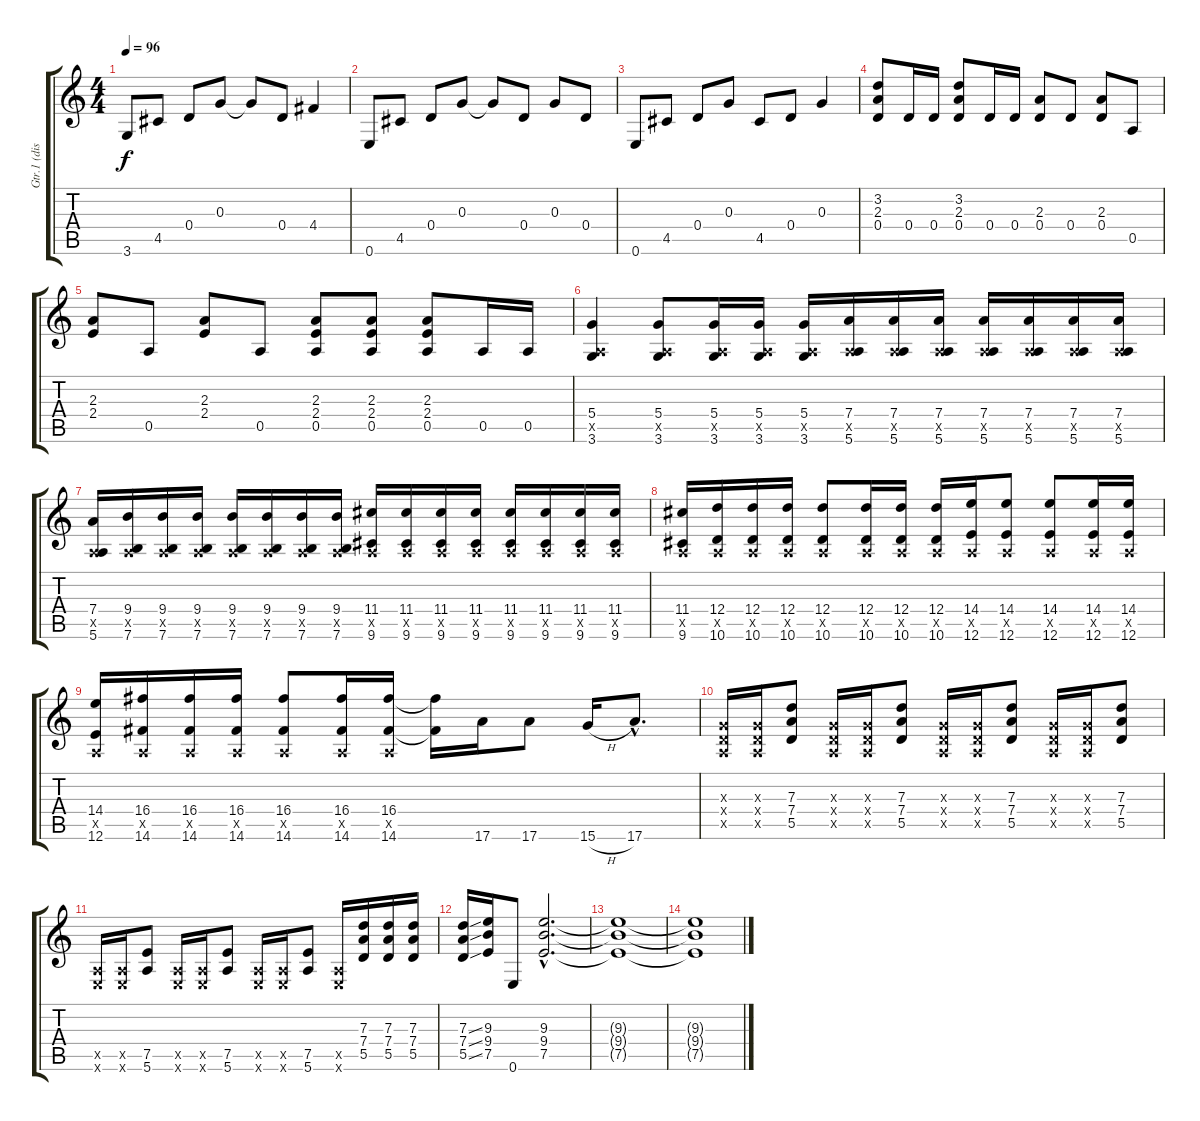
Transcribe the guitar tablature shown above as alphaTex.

\track ("Gtr.1 (dist.)" "Gtr.1 (dis") {instrument distortionguitar}
\staff {score tabs}
\tuning (E4 B3 G3 D3 A2 E2) {hide}
\ts (4 4)
\tempo 96
\clef g2
\ks c
3.6.8{dy f} 4.5.8 0.4.8 0.3.8 0.3{t}.8 0.4.8 4.4.4 |
0.6.8 4.5.8 0.4.8 0.3.8 0.3{t}.8 0.4.8 0.3.8 0.4.8 |
0.6.8 4.5.8 0.4.8 0.3.8 4.5.8 0.4.8 0.3.4 |
(3.2 2.3 0.4).8 0.4.16 0.4.16 (3.2 2.3 0.4).8 0.4.16 0.4.16 (2.3 0.4).8 0.4.8 (2.3 0.4).8 0.5.8 |
(2.3 2.4).8 0.5.8 (2.3 2.4).8 0.5.8 (2.3 2.4 0.5).8 (2.3 2.4 0.5).8 (2.3 2.4 0.5).8 0.5.16 0.5.16 |
(5.4 0.5{x} 3.6).4 (5.4 0.5{x} 3.6).8 (5.4 0.5{x} 3.6).16 (5.4 0.5{x} 3.6).16 (5.4 0.5{x} 3.6).16 (7.4 0.5{x} 5.6).16 (7.4 0.5{x} 5.6).16 (7.4 0.5{x} 5.6).16 (7.4 0.5{x} 5.6).16 (7.4 0.5{x} 5.6).16 (7.4 0.5{x} 5.6).16 (7.4 0.5{x} 5.6).16 |
(7.4 0.5{x} 5.6).16 (9.4 0.5{x} 7.6).16 (9.4 0.5{x} 7.6).16 (9.4 0.5{x} 7.6).16 (9.4 0.5{x} 7.6).16 (9.4 0.5{x} 7.6).16 (9.4 0.5{x} 7.6).16 (9.4 0.5{x} 7.6).16 (11.4 0.5{x} 9.6).16 (11.4 0.5{x} 9.6).16 (11.4 0.5{x} 9.6).16 (11.4 0.5{x} 9.6).16 (11.4 0.5{x} 9.6).16 (11.4 0.5{x} 9.6).16 (11.4 0.5{x} 9.6).16 (11.4 0.5{x} 9.6).16 |
(11.4 0.5{x} 9.6).16 (12.4 0.5{x} 10.6).16 (12.4 0.5{x} 10.6).16 (12.4 0.5{x} 10.6).16 (12.4 0.5{x} 10.6).8 (12.4 0.5{x} 10.6).16 (12.4 0.5{x} 10.6).16 (12.4 0.5{x} 10.6).16 (14.4 0.5{x} 12.6).16 (14.4 0.5{x} 12.6).8 (14.4 0.5{x} 12.6).8 (14.4 0.5{x} 12.6).16 (14.4 0.5{x} 12.6).16 |
(14.4 0.5{x} 12.6).16 (16.4 0.5{x} 14.6).16 (16.4 0.5{x} 14.6).16 (16.4 0.5{x} 14.6).16 (16.4 0.5{x} 14.6).8 (16.4 0.5{x} 14.6).16 (16.4 0.5{x} 14.6).16 (16.4{t} 14.6{t}).16 17.6.16 17.6.8 15.6{h}.16 17.6{hac}.8{d} |
(0.3{x} 0.4{x} 0.5{x}).16 (0.3{x} 0.4{x} 0.5{x}).16 (7.3 7.4 5.5).8 (0.3{x} 0.4{x} 0.5{x}).16 (0.3{x} 0.4{x} 0.5{x}).16 (7.3 7.4 5.5).8 (0.3{x} 0.4{x} 0.5{x}).16 (0.3{x} 0.4{x} 0.5{x}).16 (7.3 7.4 5.5).8 (0.3{x} 0.4{x} 0.5{x}).16 (0.3{x} 0.4{x} 0.5{x}).16 (7.3 7.4 5.5).8 |
(0.5{x} 0.6{x}).16 (0.5{x} 0.6{x}).16 (7.5 5.6).8 (0.5{x} 0.6{x}).16 (0.5{x} 0.6{x}).16 (7.5 5.6).8 (0.5{x} 0.6{x}).16 (0.5{x} 0.6{x}).16 (7.5 5.6).8 (0.5{x} 0.6{x}).16 (7.3 7.4 5.5).16 (7.3 7.4 5.5).16 (7.3 7.4 5.5).16 |
(7.3{ss} 7.4{ss} 5.5{ss}).16 (9.3 9.4 7.5).16 0.6.8 (9.3{hac} 9.4{hac} 7.5{hac}).2{d} |
(9.3{t} 9.4{t} 7.5{t}).1 |
(9.3{t} 9.4{t} 7.5{t}).1
